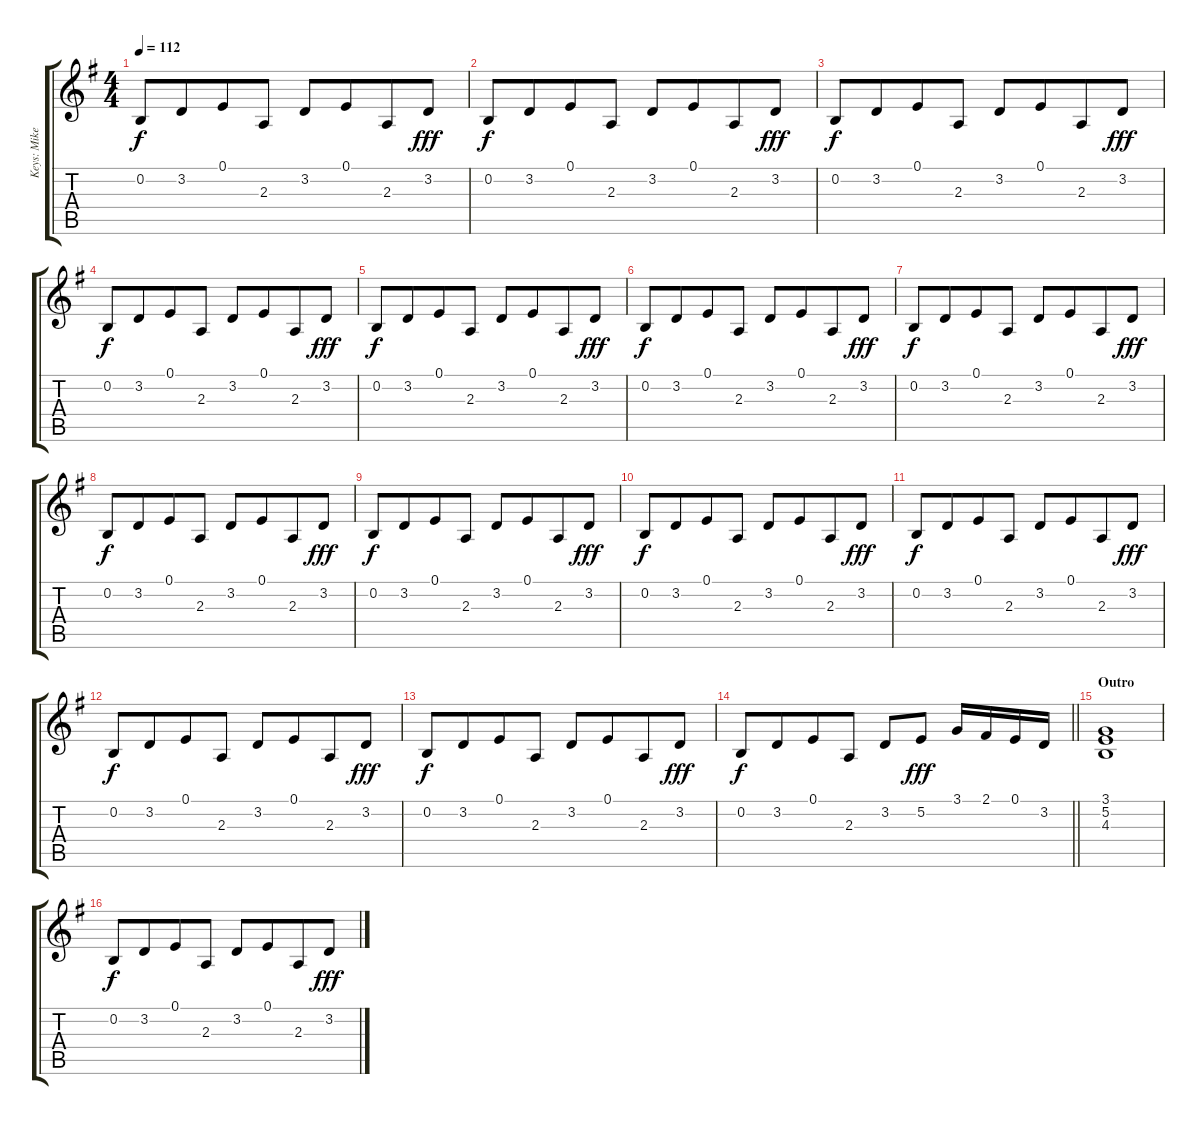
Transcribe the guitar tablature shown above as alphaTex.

\track ("Keys: Mike" "Keys: Mike") {instrument pad1newage}
\staff {score tabs}
\tuning (E4 B3 G3 D3 A2 E2) {hide}
\ts (4 4)
\tempo 112
\clef g2
\ks g
0.2.8{dy f} 3.2.8{beam merge} 0.1.8 2.3.8 3.2.8 0.1.8{beam merge} 2.3.8 3.2.8{dy fff} |
0.2.8{dy f} 3.2.8{beam merge} 0.1.8 2.3.8 3.2.8 0.1.8{beam merge} 2.3.8 3.2.8{dy fff} |
0.2.8{dy f} 3.2.8{beam merge} 0.1.8 2.3.8 3.2.8 0.1.8{beam merge} 2.3.8 3.2.8{dy fff} |
0.2.8{dy f} 3.2.8{beam merge} 0.1.8 2.3.8 3.2.8 0.1.8{beam merge} 2.3.8 3.2.8{dy fff} |
0.2.8{dy f} 3.2.8{beam merge} 0.1.8 2.3.8 3.2.8 0.1.8{beam merge} 2.3.8 3.2.8{dy fff} |
0.2.8{dy f} 3.2.8{beam merge} 0.1.8 2.3.8 3.2.8 0.1.8{beam merge} 2.3.8 3.2.8{dy fff} |
0.2.8{dy f} 3.2.8{beam merge} 0.1.8 2.3.8 3.2.8 0.1.8{beam merge} 2.3.8 3.2.8{dy fff} |
0.2.8{dy f} 3.2.8{beam merge} 0.1.8 2.3.8 3.2.8 0.1.8{beam merge} 2.3.8 3.2.8{dy fff} |
0.2.8{dy f} 3.2.8{beam merge} 0.1.8 2.3.8 3.2.8 0.1.8{beam merge} 2.3.8 3.2.8{dy fff} |
0.2.8{dy f} 3.2.8{beam merge} 0.1.8 2.3.8 3.2.8 0.1.8{beam merge} 2.3.8 3.2.8{dy fff} |
0.2.8{dy f} 3.2.8{beam merge} 0.1.8 2.3.8 3.2.8 0.1.8{beam merge} 2.3.8 3.2.8{dy fff} |
0.2.8{dy f} 3.2.8{beam merge} 0.1.8 2.3.8 3.2.8 0.1.8{beam merge} 2.3.8 3.2.8{dy fff} |
0.2.8{dy f} 3.2.8{beam merge} 0.1.8 2.3.8 3.2.8 0.1.8{beam merge} 2.3.8 3.2.8{dy fff} |
\barLineRight lightlight
0.2.8{dy f} 3.2.8{beam merge} 0.1.8 2.3.8 3.2.8 5.2.8{dy fff} 3.1.16 2.1.16 0.1.16 3.2.16 |
\section ("" "Outro")
(3.1 5.2 4.3).1 |
0.2.8{dy f} 3.2.8{beam merge} 0.1.8 2.3.8 3.2.8 0.1.8{beam merge} 2.3.8 3.2.8{dy fff}
